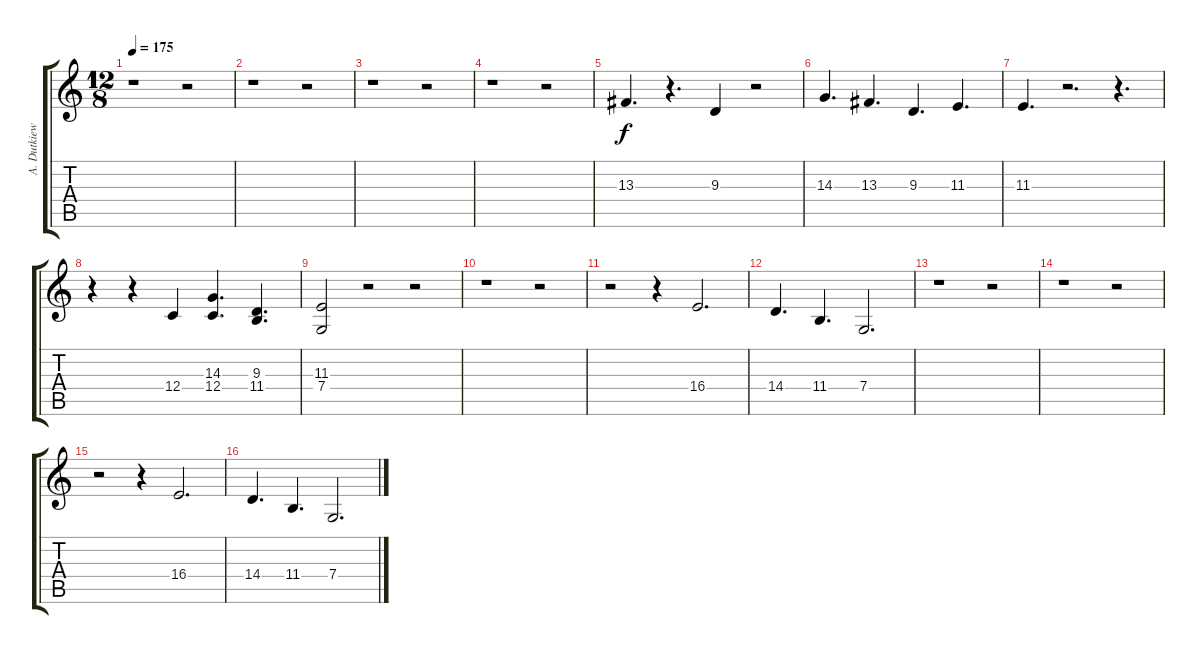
\track ("A. Dutkiewicz (Clean Vocals)" "A. Dutkiew") {instrument voiceoohs}
\staff {score tabs}
\tuning (D4 A3 F3 C3 G2 C2) {hide}
\ts (12 8)
\tempo 175
\clef g2
\ks c
r.1{dy f} r.2 |
r.1 r.2 |
r.1 r.2 |
r.1 r.2 |
13.3.4{d} r.4{d} 9.3.4 r.2 |
14.3.4{d} 13.3.4{d} 9.3.4{d} 11.3.4{d} |
11.3.4{d} r.2{d} r.4{d} |
r.4 r.4 12.4.4 (14.3 12.4).4{d} (9.3 11.4).4{d} |
(11.3 7.4).2 r.2 r.2 |
r.1 r.2 |
r.2 r.4 16.4.2{d} |
14.4.4{d} 11.4.4{d} 7.4.2{d} |
r.1 r.2 |
r.1 r.2 |
r.2 r.4 16.4.2{d} |
14.4.4{d} 11.4.4{d} 7.4.2{d}
